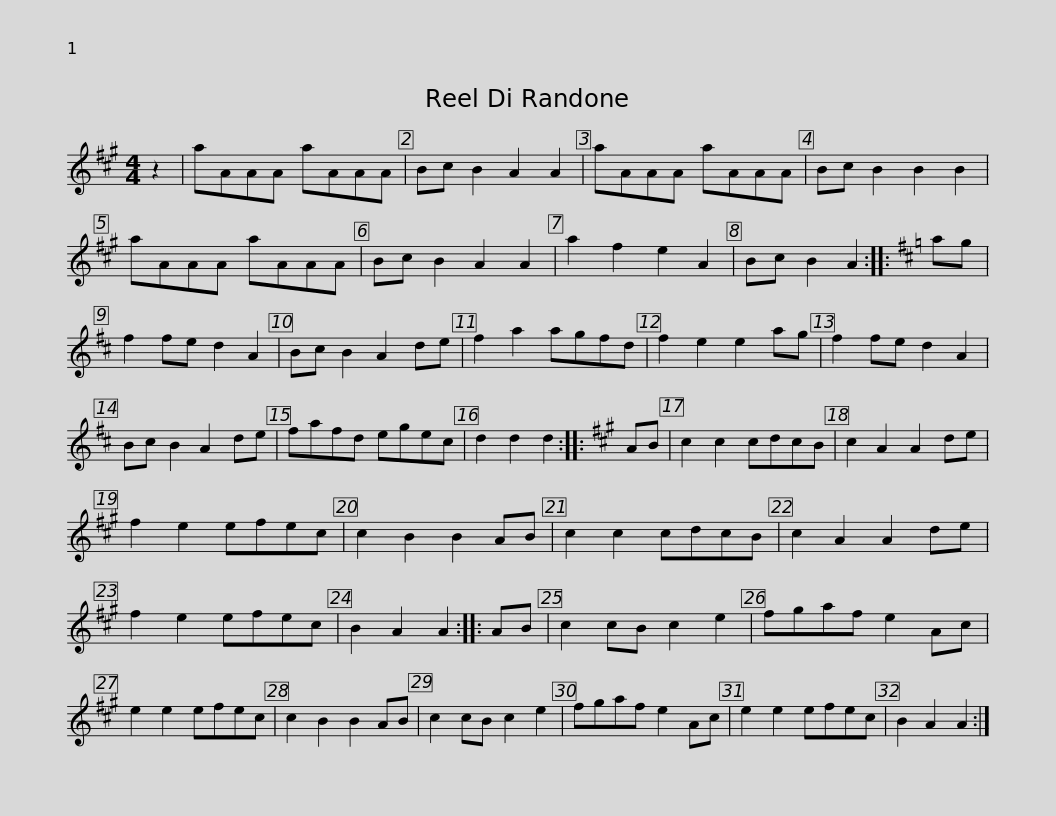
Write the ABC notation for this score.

X:1
L:1/8
M:4/4
I:linebreak $
K:A
V:1 treble
V:1
 z2 | aAAA aAAA | Bc B2 A2 A2 | aAAA aAAA | Bc B2 B2 B2 | %5
 aAAA aAAA | Bc B2 A2 A2 |$ a2 f2 e2 A2 | Bc B2 A2 ::[K:D] ag | %10
 f2 fe d2 A2 | Bc B2 A2 de | f2 a2 agfd | f2 e2 e2 ag | f2 fe d2 A2 |$ %15
 Bc B2 A2 de | fafd egec | d2 d2 d2 ::[K:A] AB | c2 c2 cdcB | %20
 c2 A2 A2 de | f2 e2 efec |$ c2 B2 B2 AB | c2 c2 cdcB | c2 A2 A2 de | %25
 f2 e2 efec | B2 A2 A2 :: AB | c2 cB c2 e2 | fgaf e2 Ac |$ %30
 e2 e2 efec | c2 B2 B2 AB | c2 cB c2 e2 | fgaf e2 Ac | e2 e2 efec | %35
 B2 A2 A2 :| %36
